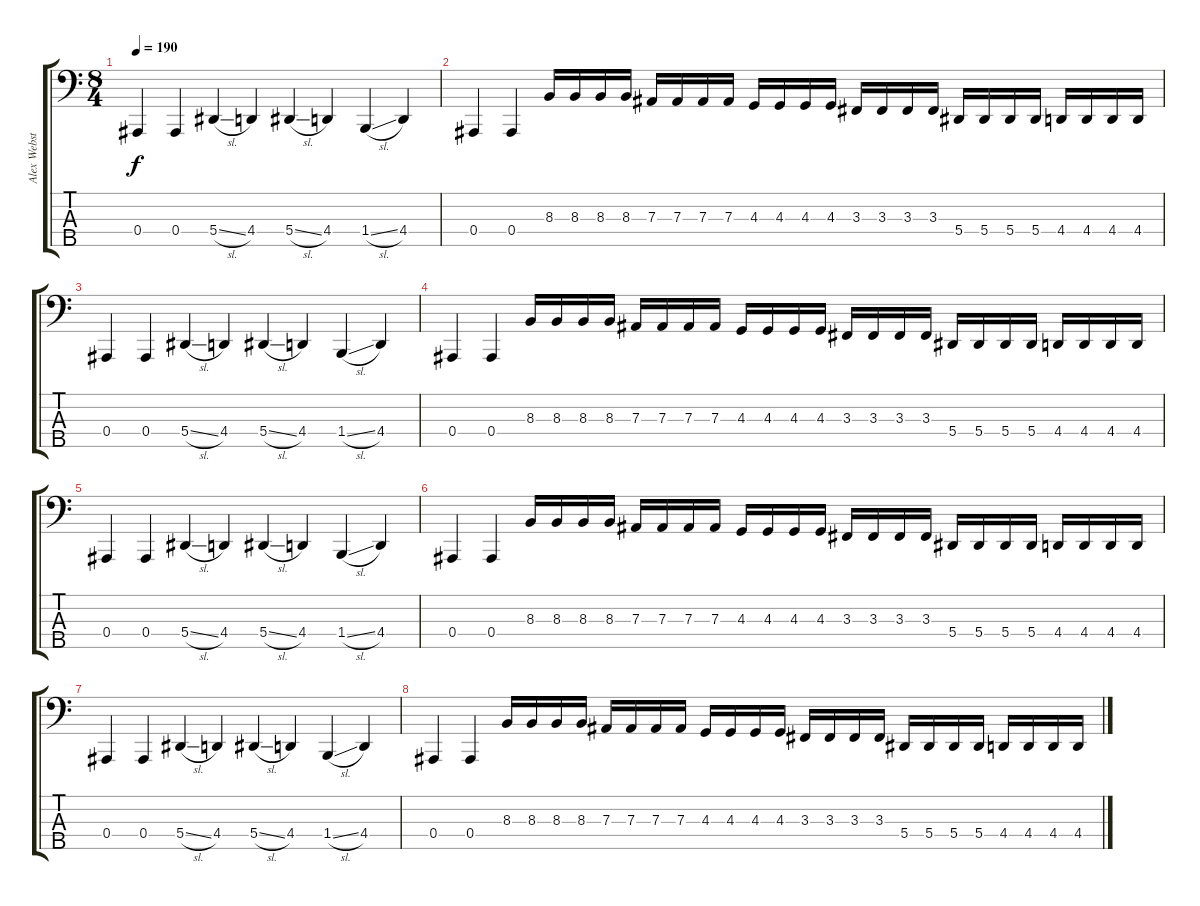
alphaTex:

\track ("Alex Webster" "Alex Webst") {instrument electricbassfinger}
\staff {score tabs}
\tuning (Db2 Ab1 Eb1 Bb0 F0) {hide}
\ts (8 4)
\tempo 190
\clef f4
\ks c
0.4.4{dy f} 0.4.4 5.4{sl}.4 4.4.4 5.4{sl}.4 4.4.4 1.4{sl}.4 4.4.4 |
0.4.4 0.4.4 8.3.16 8.3.16 8.3.16 8.3.16 7.3.16 7.3.16 7.3.16 7.3.16 4.3.16 4.3.16 4.3.16 4.3.16 3.3.16 3.3.16 3.3.16 3.3.16 5.4.16 5.4.16 5.4.16 5.4.16 4.4.16 4.4.16 4.4.16 4.4.16 |
0.4.4 0.4.4 5.4{sl}.4 4.4.4 5.4{sl}.4 4.4.4 1.4{sl}.4 4.4.4 |
0.4.4 0.4.4 8.3.16 8.3.16 8.3.16 8.3.16 7.3.16 7.3.16 7.3.16 7.3.16 4.3.16 4.3.16 4.3.16 4.3.16 3.3.16 3.3.16 3.3.16 3.3.16 5.4.16 5.4.16 5.4.16 5.4.16 4.4.16 4.4.16 4.4.16 4.4.16 |
0.4.4 0.4.4 5.4{sl}.4 4.4.4 5.4{sl}.4 4.4.4 1.4{sl}.4 4.4.4 |
0.4.4 0.4.4 8.3.16 8.3.16 8.3.16 8.3.16 7.3.16 7.3.16 7.3.16 7.3.16 4.3.16 4.3.16 4.3.16 4.3.16 3.3.16 3.3.16 3.3.16 3.3.16 5.4.16 5.4.16 5.4.16 5.4.16 4.4.16 4.4.16 4.4.16 4.4.16 |
0.4.4 0.4.4 5.4{sl}.4 4.4.4 5.4{sl}.4 4.4.4 1.4{sl}.4 4.4.4 |
0.4.4 0.4.4 8.3.16 8.3.16 8.3.16 8.3.16 7.3.16 7.3.16 7.3.16 7.3.16 4.3.16 4.3.16 4.3.16 4.3.16 3.3.16 3.3.16 3.3.16 3.3.16 5.4.16 5.4.16 5.4.16 5.4.16 4.4.16 4.4.16 4.4.16 4.4.16
